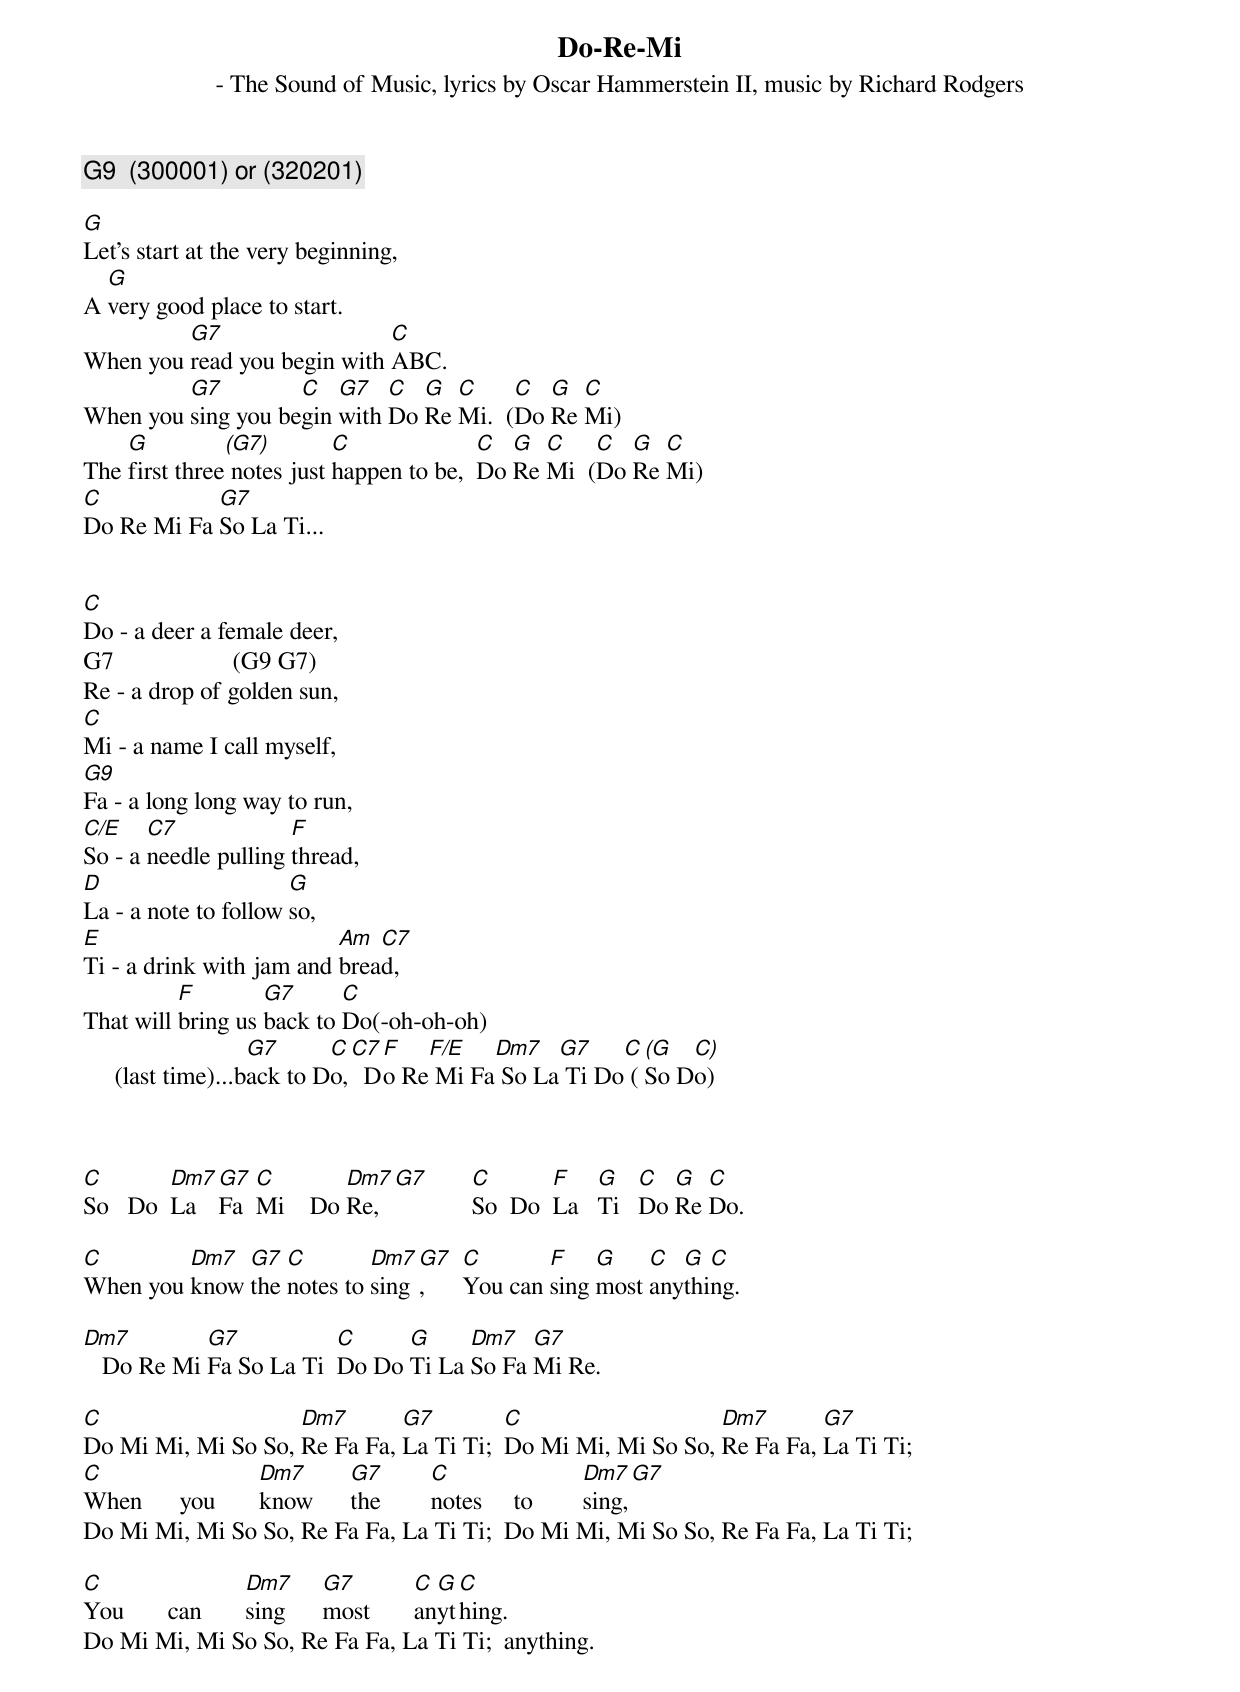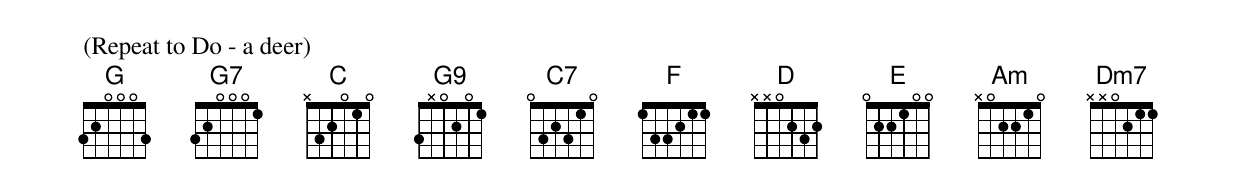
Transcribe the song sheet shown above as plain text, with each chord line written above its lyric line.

Do-Re-Mi
 - The Sound of Music, lyrics by Oscar Hammerstein II, music by Richard Rodgers
 - chords based on Hal Leonard's AFI 100 Years 100 Songs, tenor range C3-D4 in C

G9  (300001) or (320201)

G
Let's start at the very beginning,
  G
A very good place to start.
         G7                  C
When you read you begin with ABC.
         G7         C   G7   C  G  C     C  G  C
When you sing you begin with Do Re Mi.  (Do Re Mi)
    G          (G7)        C              C  G  C    C  G  C
The first three notes just happen to be,  Do Re Mi  (Do Re Mi)
C           G7
Do Re Mi Fa So La Ti...


C
Do - a deer a female deer,
G7                   (G9 G7)
Re - a drop of golden sun,
C
Mi - a name I call myself,
G9
Fa - a long long way to run,
C/E    C7             F
So - a needle pulling thread,
D                     G
La - a note to follow so,
E                         Am  C7
Ti - a drink with jam and bread,
          F        G7      C
That will bring us back to Do(-oh-oh-oh)
                    G7      C C7 F   F/E   Dm7   G7    C (G  C)
     (last time)...back to Do,  Do Re Mi Fa So La Ti Do (So Do)



C        Dm7  G7  C        Dm7 G7     C       F    G    C  G  C
So   Do  La   Fa  Mi    Do Re,        So  Do  La   Ti   Do Re Do.

C        Dm7  G7  C        Dm7 G7     C       F    G    C  G  C
When you know the notes to sing,      You can sing most anything.

Dm7         G7           C     G     Dm7   G7
   Do Re Mi Fa So La Ti  Do Do Ti La So Fa Mi Re.

C                   Dm7       G7         C                   Dm7       G7
Do Mi Mi, Mi So So, Re Fa Fa, La Ti Ti;  Do Mi Mi, Mi So So, Re Fa Fa, La Ti Ti;
C                   Dm7       G7         C                   Dm7       G7
When      you       know      the        notes     to        sing,
Do Mi Mi, Mi So So, Re Fa Fa, La Ti Ti;  Do Mi Mi, Mi So So, Re Fa Fa, La Ti Ti;

C                   Dm7       G7         C G C
You       can       sing      most       anything.
Do Mi Mi, Mi So So, Re Fa Fa, La Ti Ti;  anything.

(Repeat to Do - a deer)
